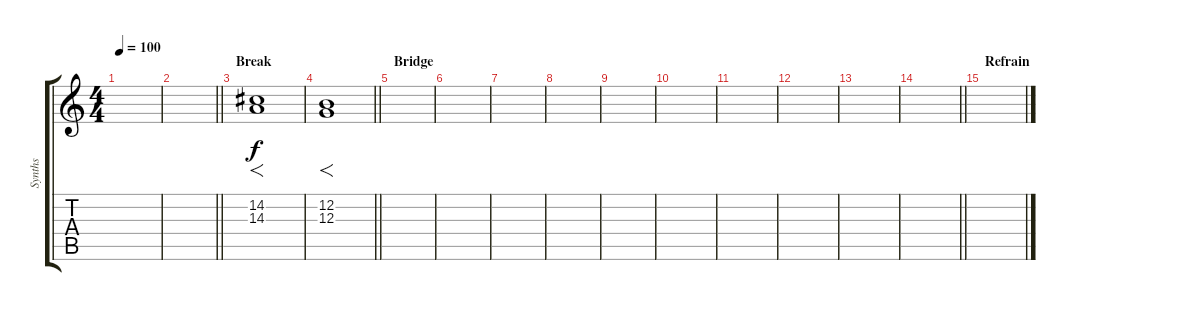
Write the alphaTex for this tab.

\track ("Synths" "Synths") {instrument synthstrings1}
\staff {score tabs}
\tuning (E4 B3 G3 D3 A2 D2) {hide}
\ts (4 4)
\tempo 100
\clef g2
\ks c
|
\barLineRight lightlight
|
\section ("" "Break")
(14.2 14.3).1{f} |
\barLineRight lightlight
(12.2 12.3).1{f} |
\section ("" "Bridge")
|
|
|
|
|
|
|
|
|
\barLineRight lightlight
|
\section ("" "Refrain")
